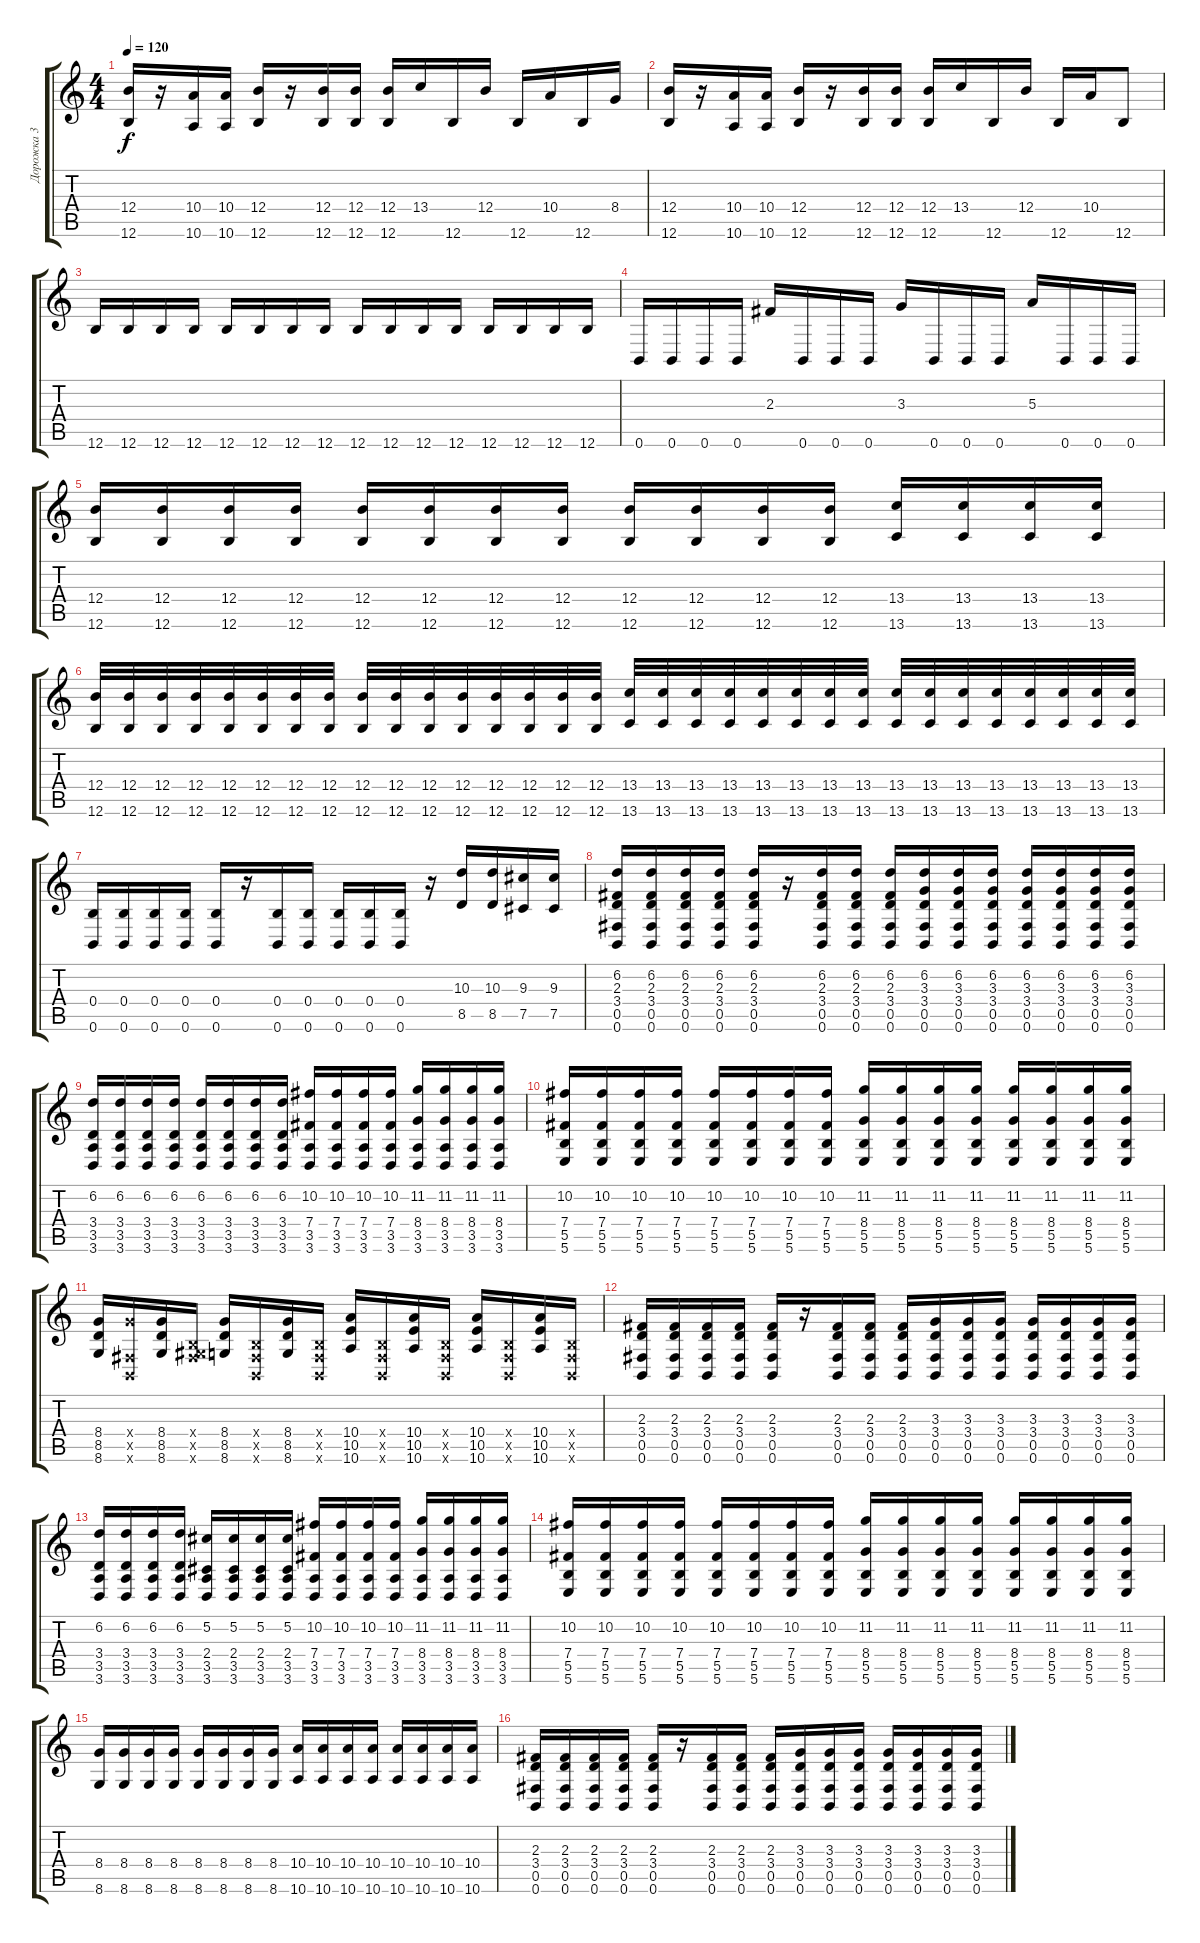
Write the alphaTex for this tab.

\track ("Дорожка 3" "Дорожка 3") {instrument distortionguitar}
\staff {score tabs}
\tuning (Db4 Ab3 E3 B2 Gb2 B1) {hide}
\ts (4 4)
\tempo 120
\clef g2
\ks c
(12.4 12.6).16{dy f} r.16 (10.4 10.6).16 (10.4 10.6).16 (12.4 12.6).16 r.16 (12.4 12.6).16 (12.4 12.6).16 (12.4 12.6).16 13.4.16 12.6.16 12.4.16 12.6.16 10.4.16 12.6.16 8.4.16 |
(12.4 12.6).16 r.16 (10.4 10.6).16 (10.4 10.6).16 (12.4 12.6).16 r.16 (12.4 12.6).16 (12.4 12.6).16 (12.4 12.6).16 13.4.16 12.6.16 12.4.16 12.6.16 10.4.16 12.6.8 |
12.6.16 12.6.16 12.6.16 12.6.16 12.6.16 12.6.16 12.6.16 12.6.16 12.6.16 12.6.16 12.6.16 12.6.16 12.6.16 12.6.16 12.6.16 12.6.16 |
0.6.16 0.6.16 0.6.16 0.6.16 2.3.16 0.6.16 0.6.16 0.6.16 3.3.16 0.6.16 0.6.16 0.6.16 5.3.16 0.6.16 0.6.16 0.6.16 |
(12.4 12.6).16 (12.4 12.6).16 (12.4 12.6).16 (12.4 12.6).16 (12.4 12.6).16 (12.4 12.6).16 (12.4 12.6).16 (12.4 12.6).16 (12.4 12.6).16 (12.4 12.6).16 (12.4 12.6).16 (12.4 12.6).16 (13.4 13.6).16 (13.4 13.6).16 (13.4 13.6).16 (13.4 13.6).16 |
(12.4 12.6).32 (12.4 12.6).32 (12.4 12.6).32 (12.4 12.6).32 (12.4 12.6).32 (12.4 12.6).32 (12.4 12.6).32 (12.4 12.6).32 (12.4 12.6).32 (12.4 12.6).32 (12.4 12.6).32 (12.4 12.6).32 (12.4 12.6).32 (12.4 12.6).32 (12.4 12.6).32 (12.4 12.6).32 (13.4 13.6).32 (13.4 13.6).32 (13.4 13.6).32 (13.4 13.6).32 (13.4 13.6).32 (13.4 13.6).32 (13.4 13.6).32 (13.4 13.6).32 (13.4 13.6).32 (13.4 13.6).32 (13.4 13.6).32 (13.4 13.6).32 (13.4 13.6).32 (13.4 13.6).32 (13.4 13.6).32 (13.4 13.6).32 |
(0.4 0.6).16 (0.4 0.6).16 (0.4 0.6).16 (0.4 0.6).16 (0.4 0.6).16 r.16 (0.4 0.6).16 (0.4 0.6).16 (0.4 0.6).16 (0.4 0.6).16 (0.4 0.6).16 r.16 (10.3 8.5).16 (10.3 8.5).16 (9.3 7.5).16 (9.3 7.5).16 |
(6.2 2.3 3.4 0.5 0.6).16 (6.2 2.3 3.4 0.5 0.6).16 (6.2 2.3 3.4 0.5 0.6).16 (6.2 2.3 3.4 0.5 0.6).16 (6.2 2.3 3.4 0.5 0.6).16 r.16 (6.2 2.3 3.4 0.5 0.6).16 (6.2 2.3 3.4 0.5 0.6).16 (6.2 2.3 3.4 0.5 0.6).16 (6.2 3.3 3.4 0.5 0.6).16 (6.2 3.3 3.4 0.5 0.6).16 (6.2 3.3 3.4 0.5 0.6).16 (6.2 3.3 3.4 0.5 0.6).16 (6.2 3.3 3.4 0.5 0.6).16 (6.2 3.3 3.4 0.5 0.6).16 (6.2 3.3 3.4 0.5 0.6).16 |
(6.2 3.4 3.5 3.6).16 (6.2 3.4 3.5 3.6).16 (6.2 3.4 3.5 3.6).16 (6.2 3.4 3.5 3.6).16 (6.2 3.4 3.5 3.6).16 (6.2 3.4 3.5 3.6).16 (6.2 3.4 3.5 3.6).16 (6.2 3.4 3.5 3.6).16 (10.2 7.4 3.5 3.6).16 (10.2 7.4 3.5 3.6).16 (10.2 7.4 3.5 3.6).16 (10.2 7.4 3.5 3.6).16 (11.2 8.4 3.5 3.6).16 (11.2 8.4 3.5 3.6).16 (11.2 8.4 3.5 3.6).16 (11.2 8.4 3.5 3.6).16 |
(10.2 7.4 5.5 5.6).16 (10.2 7.4 5.5 5.6).16 (10.2 7.4 5.5 5.6).16 (10.2 7.4 5.5 5.6).16 (10.2 7.4 5.5 5.6).16 (10.2 7.4 5.5 5.6).16 (10.2 7.4 5.5 5.6).16 (10.2 7.4 5.5 5.6).16 (11.2 8.4 5.5 5.6).16 (11.2 8.4 5.5 5.6).16 (11.2 8.4 5.5 5.6).16 (11.2 8.4 5.5 5.6).16 (11.2 8.4 5.5 5.6).16 (11.2 8.4 5.5 5.6).16 (11.2 8.4 5.5 5.6).16 (11.2 8.4 5.5 5.6).16 |
(8.4 8.5 8.6).16 (8.4{x} 0.5{x} 0.6{x}).16 (8.4 8.5 8.6).16 (0.4{x} 0.5{x} 9.6{x}).16 (8.4 8.5 8.6).16 (0.4{x} 0.5{x} 0.6{x}).16 (8.4 8.5 8.6).16 (0.4{x} 0.5{x} 0.6{x}).16 (10.4 10.5 10.6).16 (0.4{x} 0.5{x} 0.6{x}).16 (10.4 10.5 10.6).16 (0.4{x} 0.5{x} 0.6{x}).16 (10.4 10.5 10.6).16 (0.4{x} 0.5{x} 0.6{x}).16 (10.4 10.5 10.6).16 (0.4{x} 0.5{x} 0.6{x}).16 |
(2.3 3.4 0.5 0.6).16 (2.3 3.4 0.5 0.6).16 (2.3 3.4 0.5 0.6).16 (2.3 3.4 0.5 0.6).16 (2.3 3.4 0.5 0.6).16 r.16 (2.3 3.4 0.5 0.6).16 (2.3 3.4 0.5 0.6).16 (2.3 3.4 0.5 0.6).16 (3.3 3.4 0.5 0.6).16 (3.3 3.4 0.5 0.6).16 (3.3 3.4 0.5 0.6).16 (3.3 3.4 0.5 0.6).16 (3.3 3.4 0.5 0.6).16 (3.3 3.4 0.5 0.6).16 (3.3 3.4 0.5 0.6).16 |
(6.2 3.4 3.5 3.6).16 (6.2 3.4 3.5 3.6).16 (6.2 3.4 3.5 3.6).16 (6.2 3.4 3.5 3.6).16 (5.2 2.4 3.5 3.6).16 (5.2 2.4 3.5 3.6).16 (5.2 2.4 3.5 3.6).16 (5.2 2.4 3.5 3.6).16 (10.2 7.4 3.5 3.6).16 (10.2 7.4 3.5 3.6).16 (10.2 7.4 3.5 3.6).16 (10.2 7.4 3.5 3.6).16 (11.2 8.4 3.5 3.6).16 (11.2 8.4 3.5 3.6).16 (11.2 8.4 3.5 3.6).16 (11.2 8.4 3.5 3.6).16 |
(10.2 7.4 5.5 5.6).16 (10.2 7.4 5.5 5.6).16 (10.2 7.4 5.5 5.6).16 (10.2 7.4 5.5 5.6).16 (10.2 7.4 5.5 5.6).16 (10.2 7.4 5.5 5.6).16 (10.2 7.4 5.5 5.6).16 (10.2 7.4 5.5 5.6).16 (11.2 8.4 5.5 5.6).16 (11.2 8.4 5.5 5.6).16 (11.2 8.4 5.5 5.6).16 (11.2 8.4 5.5 5.6).16 (11.2 8.4 5.5 5.6).16 (11.2 8.4 5.5 5.6).16 (11.2 8.4 5.5 5.6).16 (11.2 8.4 5.5 5.6).16 |
(8.4 8.6).16 (8.4 8.6).16 (8.4 8.6).16 (8.4 8.6).16 (8.4 8.6).16 (8.4 8.6).16 (8.4 8.6).16 (8.4 8.6).16 (10.4 10.6).16 (10.4 10.6).16 (10.4 10.6).16 (10.4 10.6).16 (10.4 10.6).16 (10.4 10.6).16 (10.4 10.6).16 (10.4 10.6).16 |
(2.3 3.4 0.5 0.6).16 (2.3 3.4 0.5 0.6).16 (2.3 3.4 0.5 0.6).16 (2.3 3.4 0.5 0.6).16 (2.3 3.4 0.5 0.6).16 r.16 (2.3 3.4 0.5 0.6).16 (2.3 3.4 0.5 0.6).16 (2.3 3.4 0.5 0.6).16 (3.3 3.4 0.5 0.6).16 (3.3 3.4 0.5 0.6).16 (3.3 3.4 0.5 0.6).16 (3.3 3.4 0.5 0.6).16 (3.3 3.4 0.5 0.6).16 (3.3 3.4 0.5 0.6).16 (3.3 3.4 0.5 0.6).16
